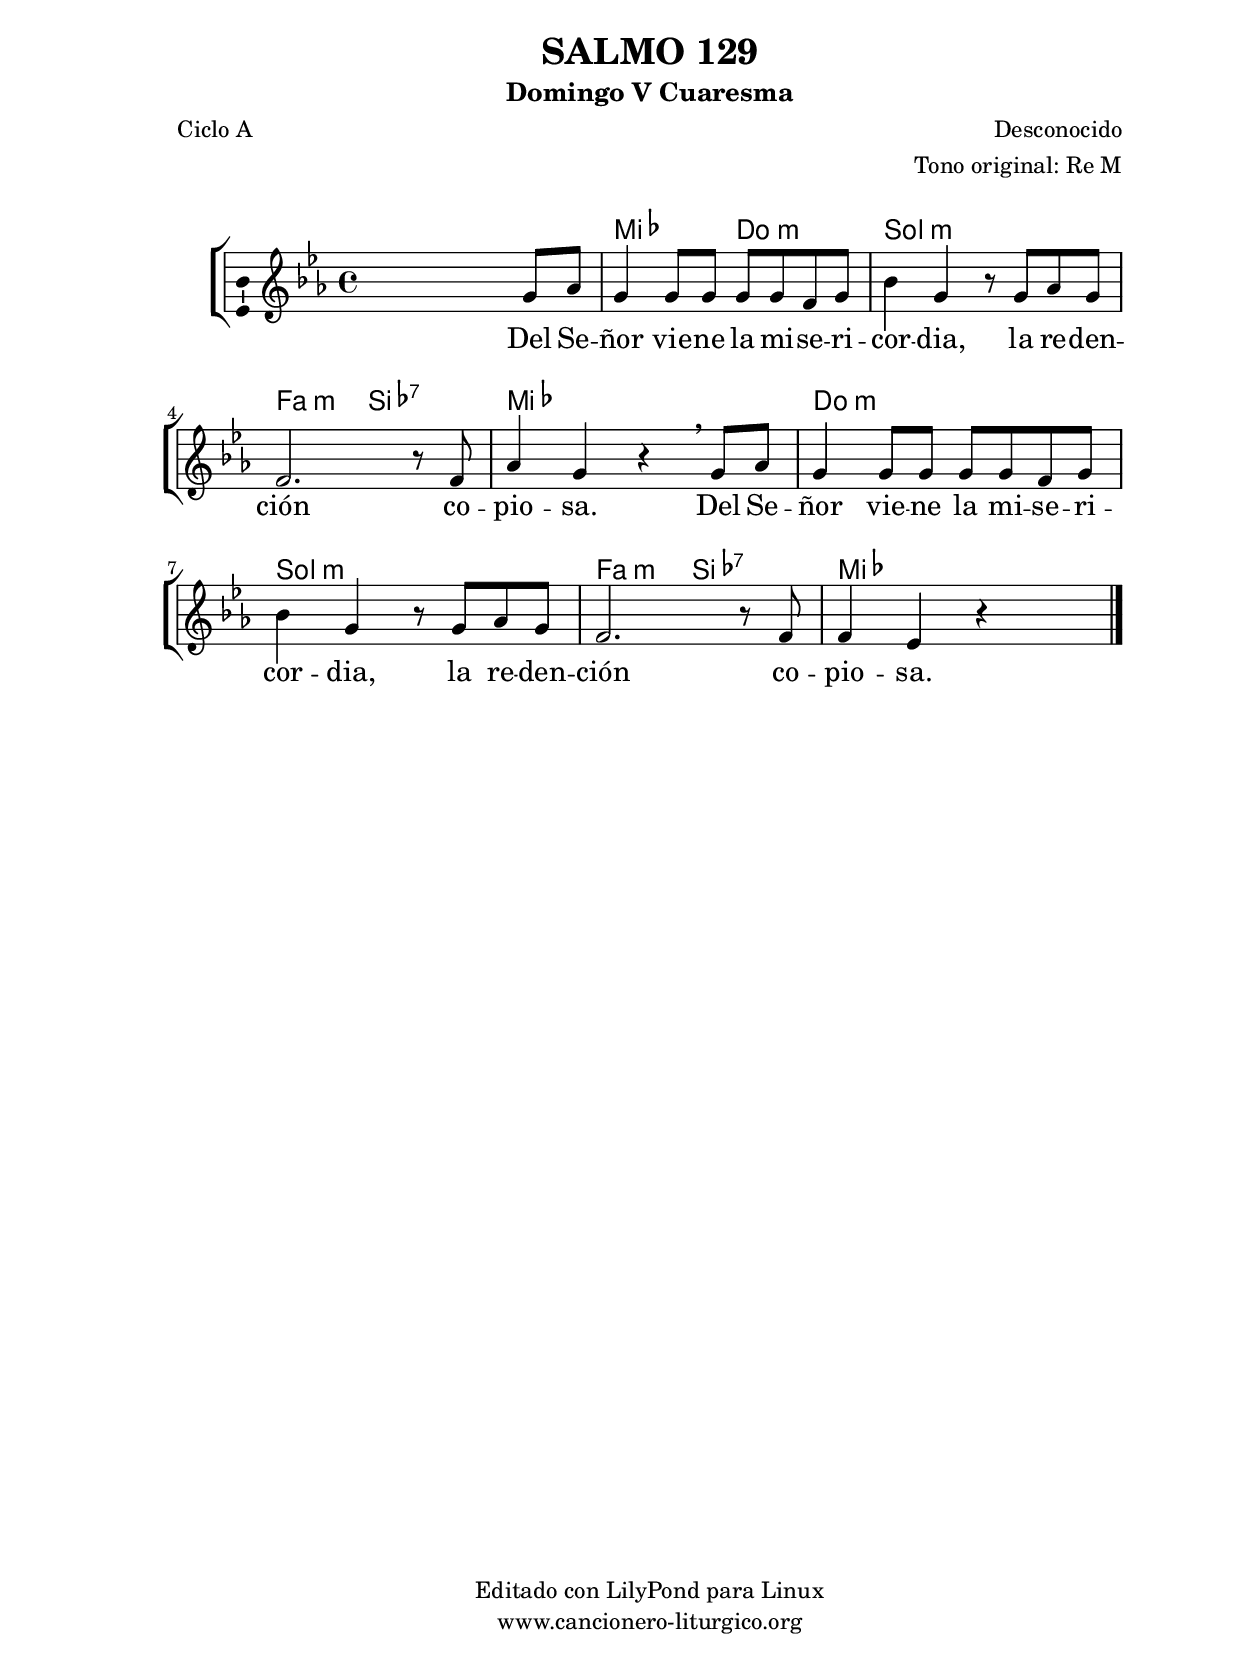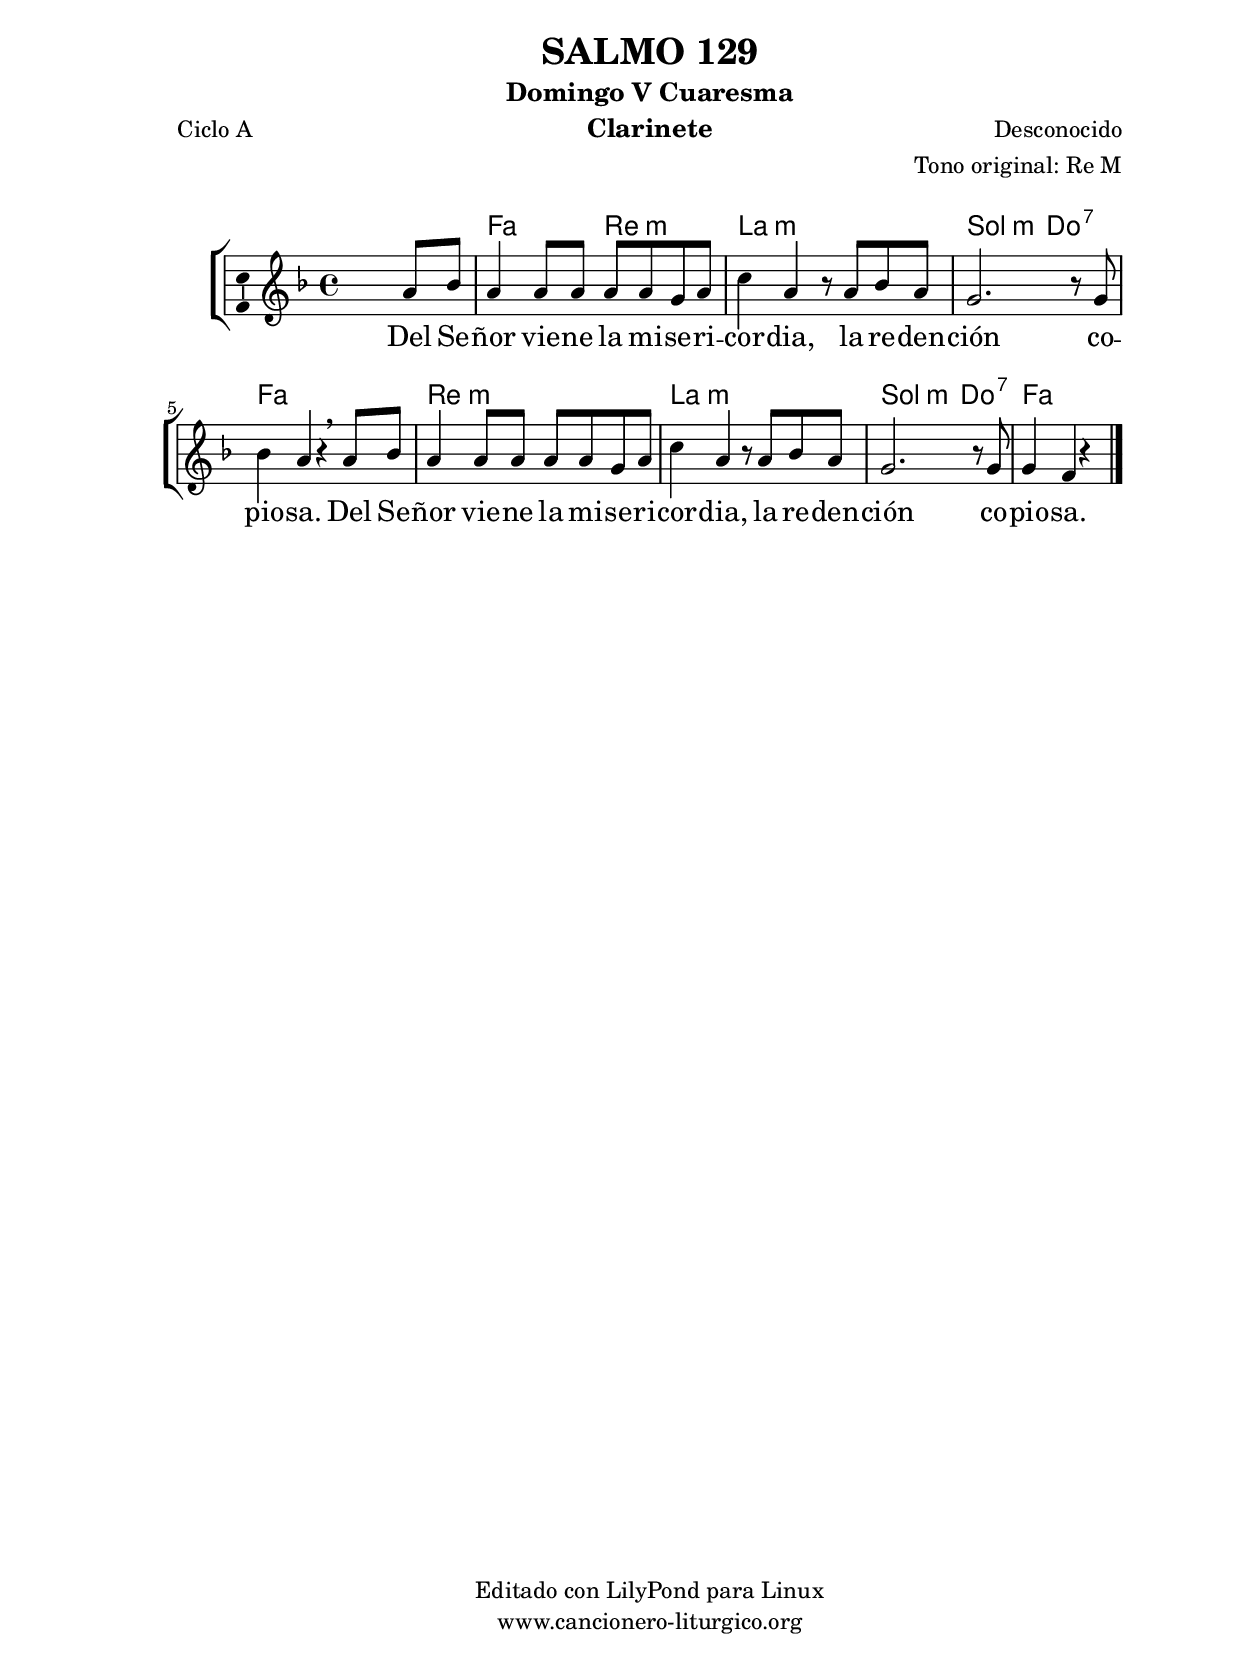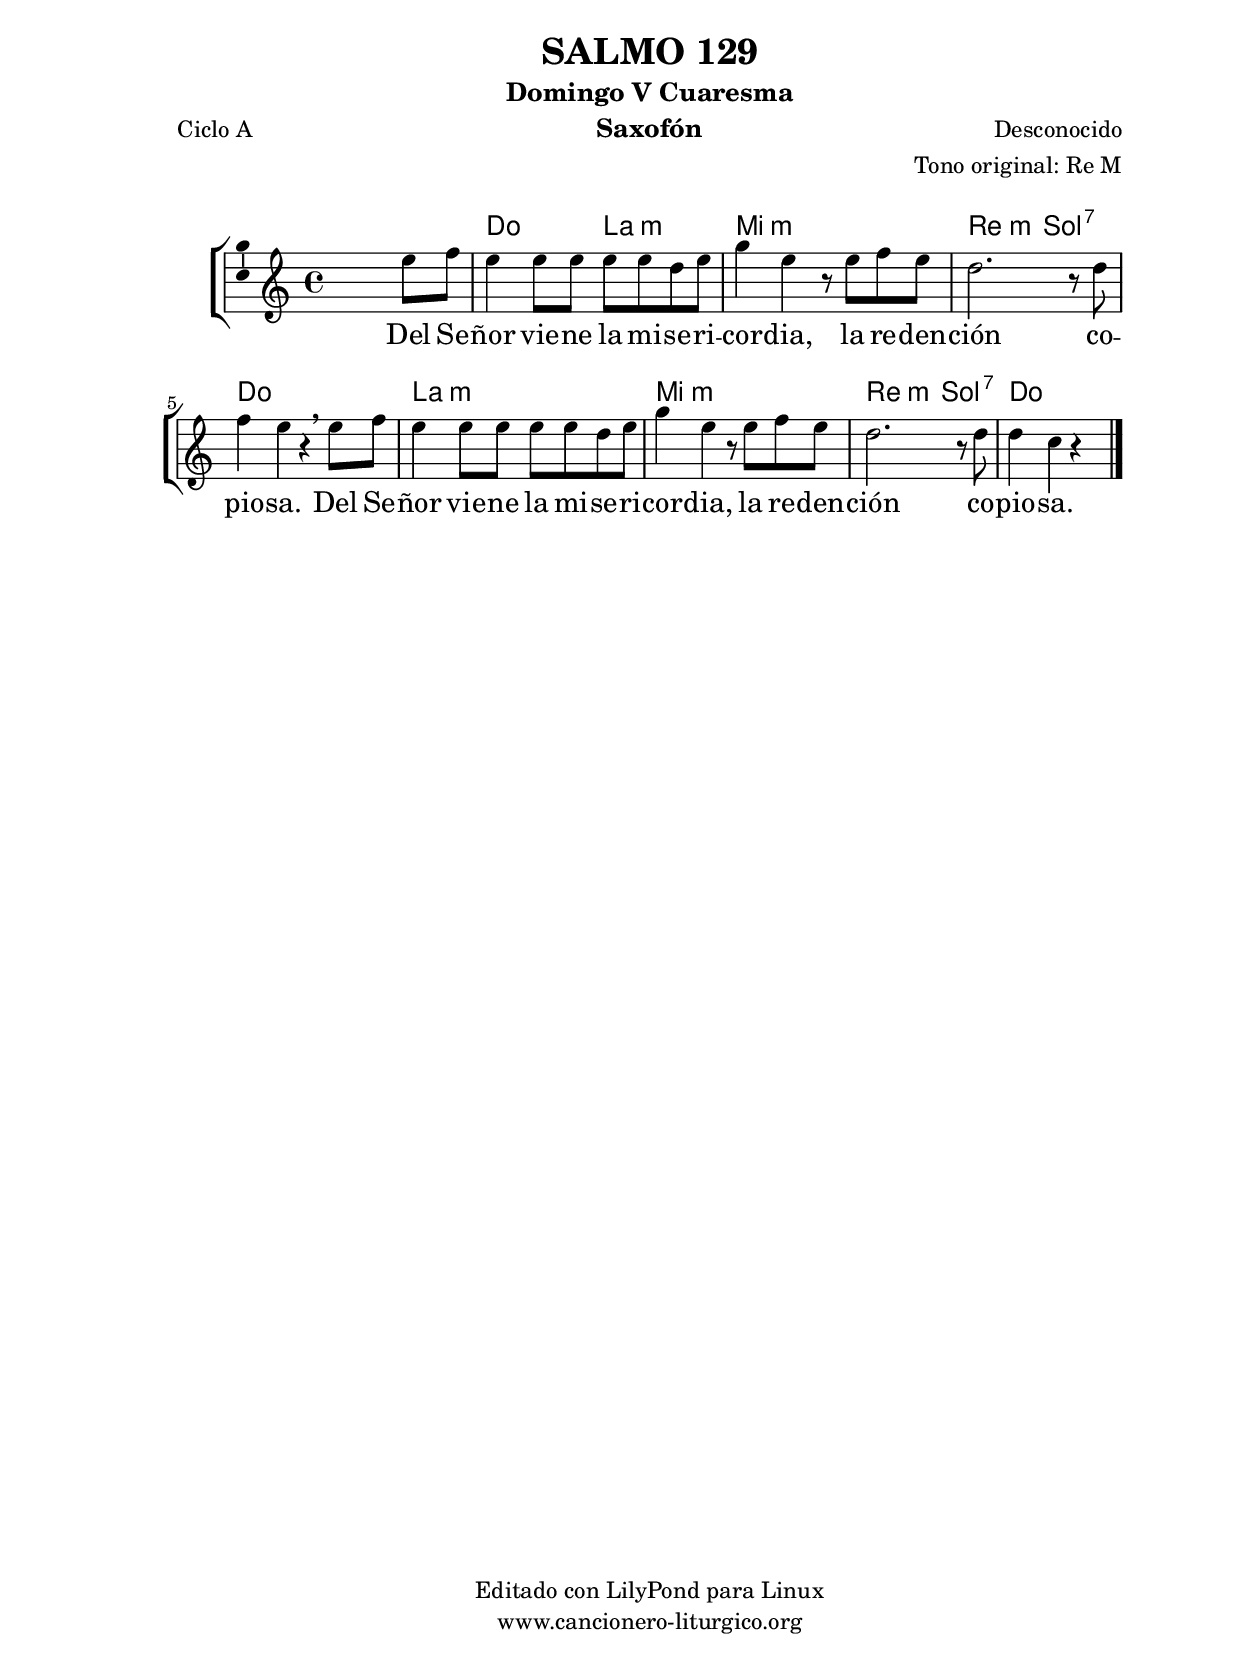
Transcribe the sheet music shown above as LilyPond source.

%
%para convertir .midi en .wav:
%timidity filename.midi -Ow -o finename.wav
%
%
%Para convertir de .wav a .mp3:
%lame -h -m j filename.wav
%
%
%para escuchar el midi:
%timidity nombrefichero.midi
%


%versión de lilypond para la que se ha escrito esta partitura:
\version "2.16.0"

	%Tamaño papel
	#(set-default-paper-size "a4")
	%Tamaño partitura
	#(set-global-staff-size 20)
	%No responde al pulsar sobre una nota
	#(ly:set-option 'point-and-click #f)

%parámetros del encabezamiento:
\header {
	title = "SALMO 129"
	subtitle = "Domingo V Cuaresma"
	composer = "Desconocido"
	poet = "Ciclo A"
	meter = ""
	arranger = "Tono original: Re M"
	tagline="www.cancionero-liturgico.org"
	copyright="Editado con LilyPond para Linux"
	}

%parámetros asociados al papel:
\paper  {
	oddHeaderMarkup = \markup {\fill-line { \on-the-fly #not-first-page \fromproperty #'header:title \on-the-fly #not-first-page \fromproperty #'header:composer }}
	evenHeaderMarkup = \markup {\fill-line { \fromproperty #'header:composer \fromproperty #'header:title }}
	#(set-paper-size "a4")
	print-page-number = ##f
	first-page-number = 1
	print-first-page-number = ##f
%	head-separation = 3.0 \cm
	top-margin = 2.0 \cm
	bottom-margin = 0.5\cm
%%%	bottom-margin = -1.0\cm
	left-margin = 3.0 \cm
	line-width = 16.0 \cm 
	indent = 8\mm
	interscoreline = 2.\mm
	between-system-space = 15\mm
%	para que las partituras no llenen la hoja:
	ragged-bottom = ##t
%	idem para la última hoja:
	ragged-last-bottom = ##f
%	para que las partituras llenen el ancho del papel:
	ragged-last = ##f
	after-title-space = 2.5 \cm
%page-count=1
%system-count=1

	%Flexible Vertical Spacing
%	markup-markup-spacing =
%	#'((basic-distance . 15) (minimum-distance . 15) (padding . 3))
	markup-system-spacing =
	#'((basic-distance . 15) (minimum-distance . 15) (padding . 3))
	system-system-spacing =
	#'((basic-distance . 15) (minimum-distance . 15) (padding . 3))
	score-system-spacing =
	#'((basic-distance . 15) (minimum-distance . 15) (padding . 5))
%	top-system-spacing = % header
%	#'((basic-distance . 8) (minimum-distance . 0) (padding . 3))
%	top-markup-spacing =
%	#'((basic-distance . 20) (minimum-distance . 20) (padding . 3))
	last-bottom-spacing = % footer
	#'((basic-distance . 5) (minimum-distance . 5) (padding . 3))
%	score-markup-spacing =
%	#'((basic-distance . 16) (minimum-distance . 13) (padding . 3))

	}


%parámetros que afectan a toda la partitura:
global =  {
	%clave de sol (G):
	\clef G
	%armadura:
	\transpose d ees
	\key d \major
	\tempo 4=70
	\set Score.tempoHideNote = ##t
	}


acordes = {
	\italianChords
	\chordmode {
	\transpose d ees
{

s1
d2 b:m fis1:m e2:m a:7 d1
b1:m fis1:m e2:m a:7 d1

	}
	}
}


melodia = 
	\transpose d ees
{
	\relative c'{

\time 4/4

s2 s4 fis8 g
fis4 fis8 fis fis fis e fis
a4 fis r8 fis8 g fis
e2. r8 e8
g4 fis r4 \breathe fis8 g
fis4 fis8 fis fis fis e fis
a4 fis r8 fis8 g fis
e2. r8 e8
e4 d r4 s4


	\bar "|."
	}
	}


texto = \lyricmode {
Del Se -- ñor vie -- ne la mi -- se -- ri -- cor -- dia,
la re -- den -- ción co -- pio -- sa.
Del Se -- ñor vie -- ne la mi -- se -- ri -- cor -- dia,
la re -- den -- ción co -- pio -- sa.
	}


acordesStaff = \context ChordNames = acordesStaff <<
	\set chordChanges = ##t
	\acordes
	>>


vozStaff = \context Voice = vozStaff
\with {\consists "Ambitus_engraver"}
<<
%	\set Staff.instrumentName = ""
%	\set Staff.shortInstrumentName = ""
%	\set Staff.midiInstrument = #"clarinet"
%	\set Staff.midiInstrument = #"cello"
%	\set Staff.midiInstrument = #"flute"
	\set Staff.midiInstrument = #"electric guitar (jazz)"
%	\set Staff.midiInstrument = #"english horn"
%	\set Staff.midiInstrument = #"violin"
%	\set Staff.midiInstrument = #"glockenspiel"
	\set Staff.midiMinimumVolume = #0.7
	\set Staff.midiMaximumVolume = #0.9
	\global
	\melodia
	>>


textoStaff = \context Lyrics = textoStaff <<
	\lyricsto vozStaff \texto
	>>

\book {
	\score {
		\context ChoirStaff {
			\override StaffGroup.SystemStartBracket #'collapse-height = #1
			\override Score.SystemStartBar #'collapse-height = #1
			<<
			\acordesStaff
			\vozStaff
			\textoStaff
			>>
			}
		\layout {
	    		\context {
				\Lyrics
				\override LyricText #'font-size = #2
				}
	   		 \context {
				\Score
				%fontSize = #3
				\override StaffSymbol #'staff-space = #(magstep +3)
				%\override Beam #'thickness = #0.55
				%\override SpacingSpanner #'spacing-increment = #1.0
				%\override Slur #'height-limit = #1.5
				}
			}
		}
	\score {
		\unfoldRepeats
		\context ChoirStaff {
			<<
			\acordesStaff
			\vozStaff
			>>
			}
		\midi {
	  		\context {
	  			\Score
				tempoWholesPerMinute = #(ly:make-moment 70 4)
				}
			}
		}
	}

%Partitura para clarinete
#(define output-suffix "C")
\book {
	\header{
		instrument = "Clarinete"
		}
	\score {
		\context ChoirStaff {
			\override StaffGroup.SystemStartBracket #'collapse-height = #1
			\override Score.SystemStartBar #'collapse-height = #1
\transpose c d
			<<
			\acordesStaff
			\vozStaff
			\textoStaff
			>>
			}
		\layout {
	    		\context {
				\Lyrics
				\override LyricText #'font-size = #2
				}
	   		 \context {
				\Score
				%fontSize = #3
				\override StaffSymbol #'staff-space = #(magstep +3)
				%\override Beam #'thickness = #0.55
				%\override SpacingSpanner #'spacing-increment = #1.0
				%\override Slur #'height-limit = #1.5
				}
			}
		}
	}

%Partitura para saxofón
#(define output-suffix "S")
\book {
	\header{
		instrument = "Saxofón"
		}
	\score {
		\context ChoirStaff {
			\override StaffGroup.SystemStartBracket #'collapse-height = #1
			\override Score.SystemStartBar #'collapse-height = #1
\transpose c a
			<<
			\acordesStaff
			\vozStaff
			\textoStaff
			>>
			}
		\layout {
	    		\context {
				\Lyrics
				\override LyricText #'font-size = #2
				}
	   		 \context {
				\Score
				%fontSize = #3
				\override StaffSymbol #'staff-space = #(magstep +3)
				%\override Beam #'thickness = #0.55
				%\override SpacingSpanner #'spacing-increment = #1.0
				%\override Slur #'height-limit = #1.5
				}
			}
		}
	}

